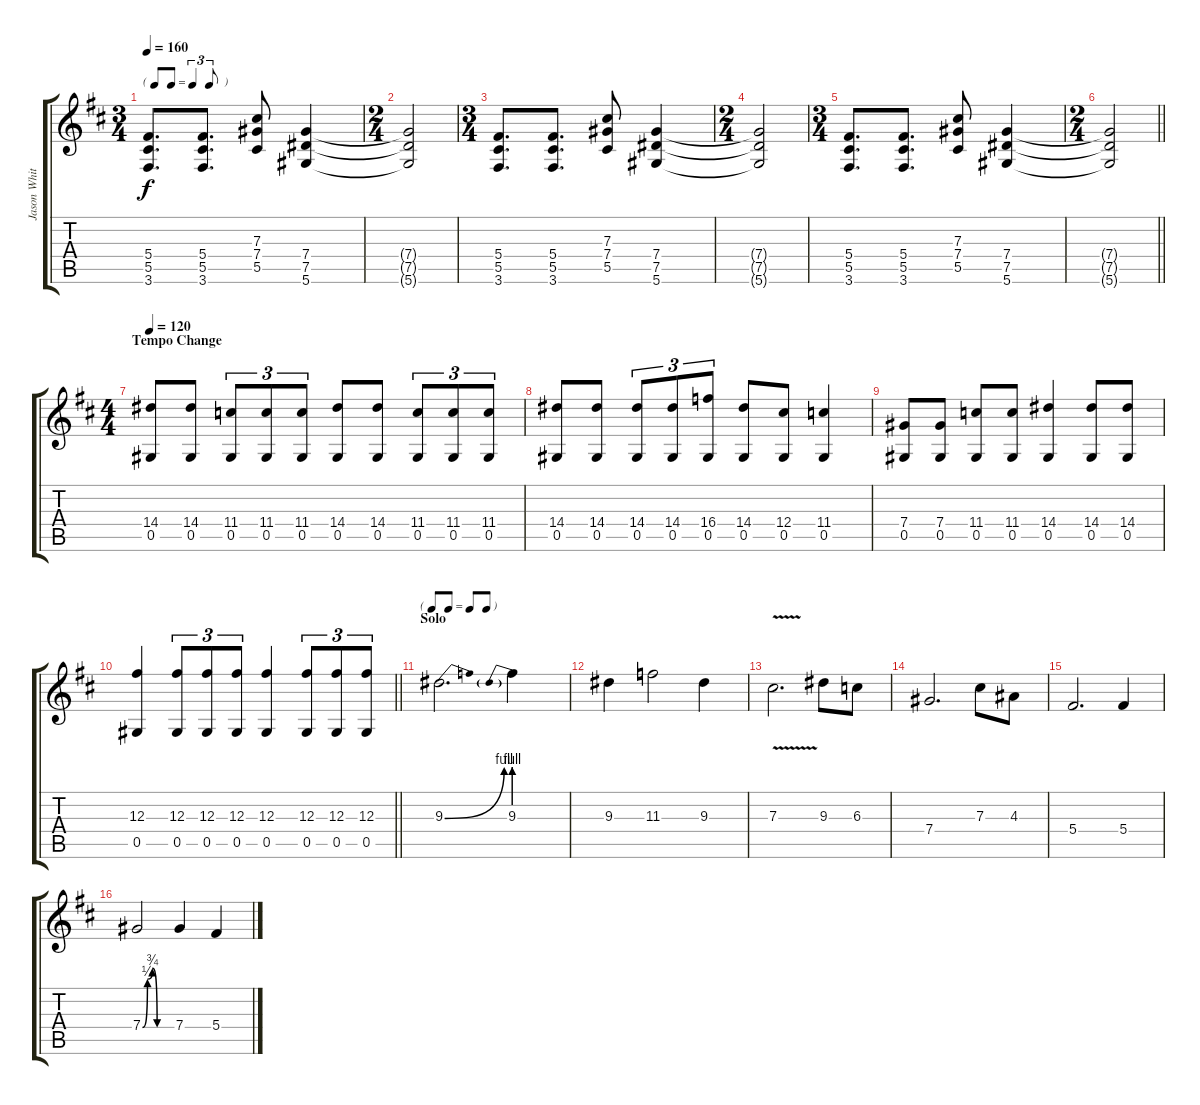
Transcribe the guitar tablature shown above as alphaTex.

\track ("Jason White (Lead Guitar)" "Jason Whit") {instrument distortionguitar}
\staff {score tabs}
\tuning (Eb4 Bb3 Gb3 Db3 Ab2 Eb2) {hide}
\ts (3 4)
\tf triplet8th
\tempo 160
\clef g2
\ks d
(5.4 5.5 3.6).8{d dy f} (5.4 5.5 3.6).8{d} (7.3 7.4 5.5).8 (7.4 7.5 5.6).4 |
\ts (2 4)
(7.4{t} 7.5{t} 5.6{t}).2 |
\ts (3 4)
(5.4 5.5 3.6).8{d} (5.4 5.5 3.6).8{d} (7.3 7.4 5.5).8 (7.4 7.5 5.6).4 |
\ts (2 4)
(7.4{t} 7.5{t} 5.6{t}).2 |
\ts (3 4)
(5.4 5.5 3.6).8{d} (5.4 5.5 3.6).8{d} (7.3 7.4 5.5).8 (7.4 7.5 5.6).4 |
\ts (2 4)
\barLineRight lightlight
(7.4{t} 7.5{t} 5.6{t}).2 |
\ts (4 4)
\section ("" "Tempo Change")
\tempo 120
(14.4 0.5).8 (14.4 0.5).8 (11.4 0.5).8{tu (3 2)} (11.4 0.5).8{tu (3 2)} (11.4 0.5).8{tu (3 2)} (14.4 0.5).8 (14.4 0.5).8 (11.4 0.5).8{tu (3 2)} (11.4 0.5).8{tu (3 2)} (11.4 0.5).8{tu (3 2)} |
(14.4 0.5).8 (14.4 0.5).8 (14.4 0.5).8{tu (3 2)} (14.4 0.5).8{tu (3 2)} (16.4 0.5).8{tu (3 2)} (14.4 0.5).8 (12.4 0.5).8 (11.4 0.5).4 |
(7.4 0.5).8 (7.4 0.5).8 (11.4 0.5).8 (11.4 0.5).8 (14.4 0.5).4 (14.4 0.5).8 (14.4 0.5).8 |
\barLineRight lightlight
(12.3 0.5).4 (12.3 0.5).8{tu (3 2)} (12.3 0.5).8{tu (3 2)} (12.3 0.5).8{tu (3 2)} (12.3 0.5).4 (12.3 0.5).8{tu (3 2)} (12.3 0.5).8{tu (3 2)} (12.3 0.5).8{tu (3 2)} |
\tf none
\section ("" "Solo")
9.3{be (bend 0 0 60 4)}.2{d volume 16 balance 16} 9.3{be (prebend 0 4 60 4)}.4 |
9.3.4 11.3.2 9.3.4 |
7.3{v}.2{d} 9.3.8 6.3.8 |
7.4.2{d} 7.3.8 4.3.8 |
5.4.2{d} 5.4.4 |
7.4{be (custom 0 0 10 1 20 3 30 0 60 0)}.2 7.4.4 5.4.4
